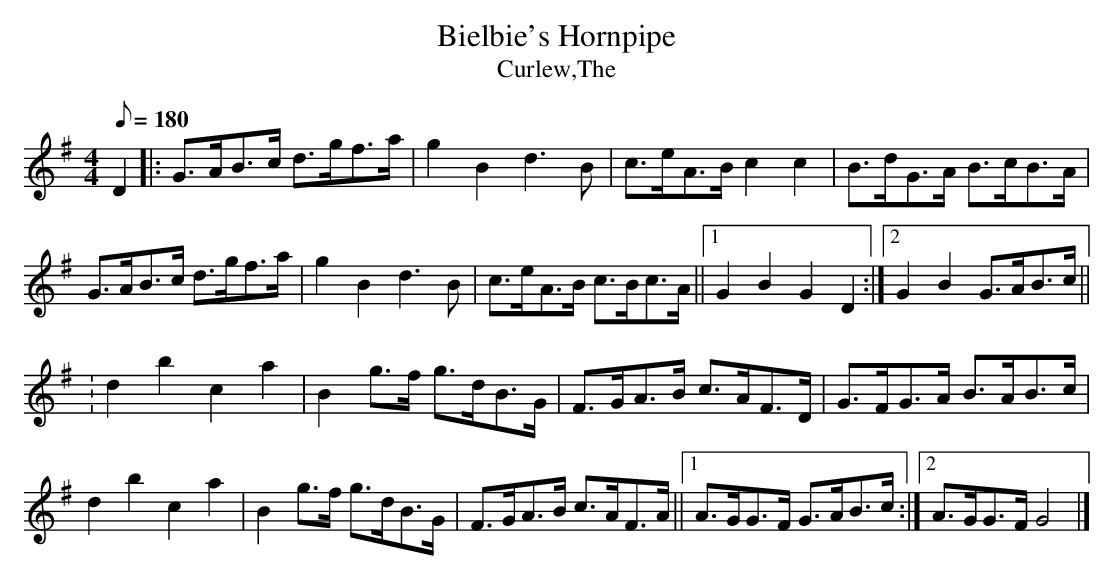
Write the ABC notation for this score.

X:1
T:Bielbie's Hornpipe
T:Curlew,The
M:4/4
L:1/8
Q:180
K:G
D2|:G>AB>c d>gf>a|g2B2d3 B|c>eA>B c2c2|B>dG>A B>cB>A|!
G>AB>c d>gf>a|g2B2d3 B|c>eA>B c>Bc>A||1G2B2G2D2:|2G2B2G>AB>c||!
:d2b2c2a2|B2g>f g>dB>G|F>GA>B c>AF>D|G>FG>A B>AB>c|!
d2b2c2a2|B2g>f g>dB>G|F>GA>B c>AF>A||1A>GG>F G>AB>c:|2A>GG>F G4|]
